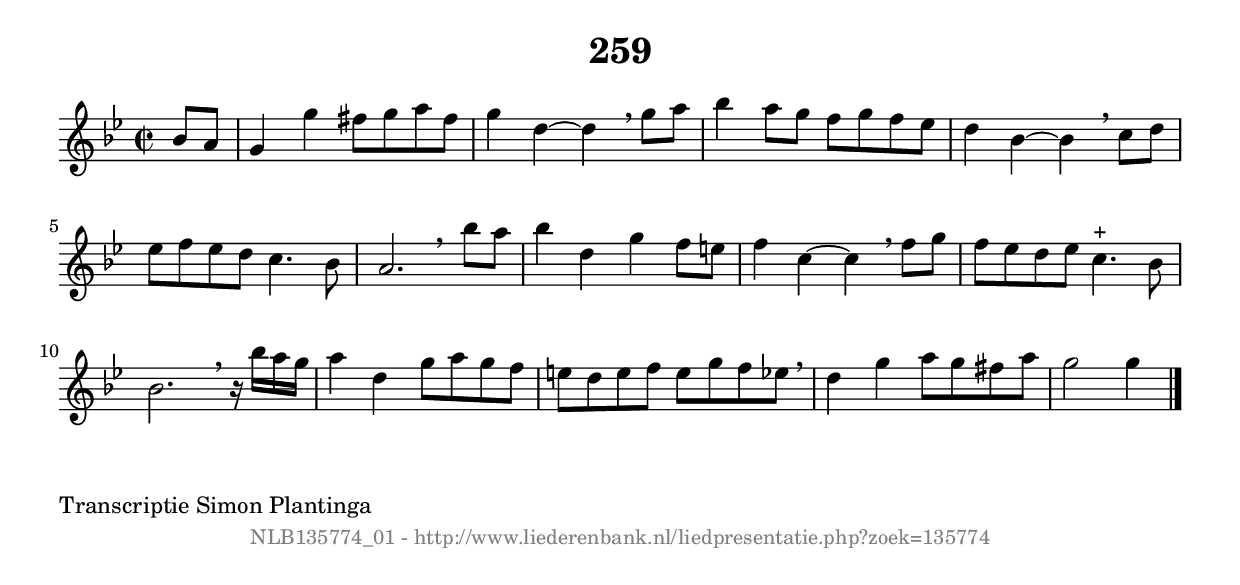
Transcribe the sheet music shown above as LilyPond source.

%
% produced by wce2krn 1.64 (7 June 2014)
%
\version"2.16"
#(append! paper-alist '(("long" . (cons (* 210 mm) (* 2000 mm)))))
#(set-default-paper-size "long")
sb = {\breathe}
mBreak = {\breathe }
bBreak = {\breathe }
x = {\once\override NoteHead #'style = #'cross }
gl=\glissando
itime={\override Staff.TimeSignature #'stencil = ##f }
ficta = {\once\set suggestAccidentals = ##t}
fine = {\once\override Score.RehearsalMark #'self-alignment-X = #1 \mark \markup {\italic{Fine}}}
dc = {\once\override Score.RehearsalMark #'self-alignment-X = #1 \mark \markup {\italic{D.C.}}}
dcf = {\once\override Score.RehearsalMark #'self-alignment-X = #1 \mark \markup {\italic{D.C. al Fine}}}
dcc = {\once\override Score.RehearsalMark #'self-alignment-X = #1 \mark \markup {\italic{D.C. al Coda}}}
ds = {\once\override Score.RehearsalMark #'self-alignment-X = #1 \mark \markup {\italic{D.S.}}}
dsf = {\once\override Score.RehearsalMark #'self-alignment-X = #1 \mark \markup {\italic{D.S. al Fine}}}
dsc = {\once\override Score.RehearsalMark #'self-alignment-X = #1 \mark \markup {\italic{D.S. al Coda}}}
pv = {\set Score.repeatCommands = #'((volta "1"))}
sv = {\set Score.repeatCommands = #'((volta "2"))}
tv = {\set Score.repeatCommands = #'((volta "3"))}
qv = {\set Score.repeatCommands = #'((volta "4"))}
xv = {\set Score.repeatCommands = #'((volta #f))}
\header{ tagline = ""
title = "259"
}
\score {{
\key g \minor
\relative g'
{
\set melismaBusyProperties = #'()
\partial 32*8
\time 2/2
\tempo 4=120
\override Score.MetronomeMark #'transparent = ##t
\override Score.RehearsalMark #'break-visibility = #(vector #t #t #f)
bes8 a8 | g4 g'4 fis8 g8 a8 fis8 | g4 d4~ d4 \sb g8 a8 | bes4 a8 g8 f8 g8 f8 ees8 | d4 bes4~ bes4 \sb c8 d8 | ees8 f8 ees8 d8 c4. bes8 | a2. \bar ":|:" \bBreak
bes'8 a8 | bes4 d,4 g4 f8 e8 | f4 c4~ c4 \sb f8 g8 | f8 ees8 d8 ees8 c4.^"+" bes8 | bes2. \sb r16 bes'16 a16 g16 | a4 d,4 g8 a8 g8 f8 | e8 d8 e8 f8 e8 g8 f8 ees8 \sb | d4 g4 a8 g8 fis8 a8 | g2 g4 \bar "|."
 }}
 \midi { }
 \layout {
            indent = 0.0\cm
}
}
\markup { \wordwrap-string #" 
Transcriptie Simon Plantinga
"}
\markup { \vspace #0 } \markup { \with-color #grey \fill-line { \center-column { \smaller "NLB135774_01 - http://www.liederenbank.nl/liedpresentatie.php?zoek=135774" } } }
